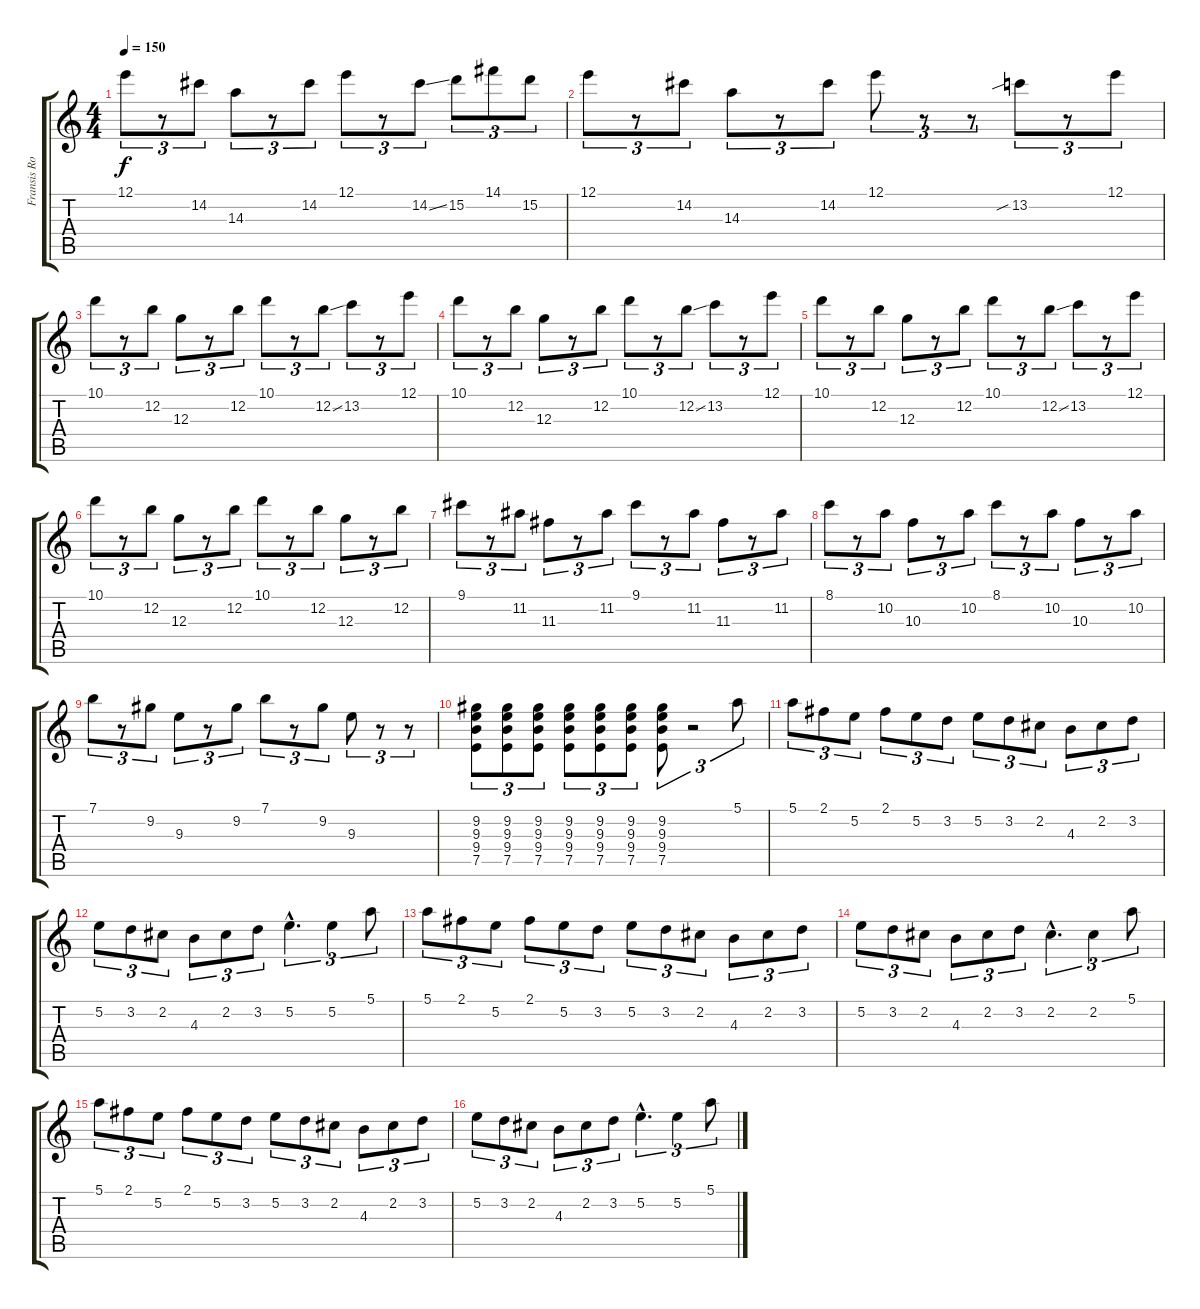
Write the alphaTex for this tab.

\track ("Fransis Rossi" "Fransis Ro") {instrument overdrivenguitar}
\staff {score tabs}
\tuning (E4 B3 G3 D3 A2 E2) {hide}
\ts (4 4)
\tempo 150
\clef g2
\ks c
12.1.8{tu (3 2) dy f} r.8{tu (3 2)} 14.2.8{tu (3 2)} 14.3.8{tu (3 2)} r.8{tu (3 2)} 14.2.8{tu (3 2)} 12.1.8{tu (3 2)} r.8{tu (3 2)} 14.2{ss}.8{tu (3 2)} 15.2.8{tu (3 2)} 14.1.8{tu (3 2)} 15.2.8{tu (3 2)} |
12.1.8{tu (3 2)} r.8{tu (3 2)} 14.2.8{tu (3 2)} 14.3.8{tu (3 2)} r.8{tu (3 2)} 14.2.8{tu (3 2)} 12.1.8{tu (3 2)} r.8{tu (3 2)} r.8{tu (3 2)} 13.2{sib}.8{tu (3 2)} r.8{tu (3 2)} 12.1.8{tu (3 2)} |
10.1.8{tu (3 2)} r.8{tu (3 2)} 12.2.8{tu (3 2)} 12.3.8{tu (3 2)} r.8{tu (3 2)} 12.2.8{tu (3 2)} 10.1.8{tu (3 2)} r.8{tu (3 2)} 12.2{ss}.8{tu (3 2)} 13.2.8{tu (3 2)} r.8{tu (3 2)} 12.1.8{tu (3 2)} |
10.1.8{tu (3 2)} r.8{tu (3 2)} 12.2.8{tu (3 2)} 12.3.8{tu (3 2)} r.8{tu (3 2)} 12.2.8{tu (3 2)} 10.1.8{tu (3 2)} r.8{tu (3 2)} 12.2{ss}.8{tu (3 2)} 13.2.8{tu (3 2)} r.8{tu (3 2)} 12.1.8{tu (3 2)} |
10.1.8{tu (3 2)} r.8{tu (3 2)} 12.2.8{tu (3 2)} 12.3.8{tu (3 2)} r.8{tu (3 2)} 12.2.8{tu (3 2)} 10.1.8{tu (3 2)} r.8{tu (3 2)} 12.2{ss}.8{tu (3 2)} 13.2.8{tu (3 2)} r.8{tu (3 2)} 12.1.8{tu (3 2)} |
10.1.8{tu (3 2)} r.8{tu (3 2)} 12.2.8{tu (3 2)} 12.3.8{tu (3 2)} r.8{tu (3 2)} 12.2.8{tu (3 2)} 10.1.8{tu (3 2)} r.8{tu (3 2)} 12.2.8{tu (3 2)} 12.3.8{tu (3 2)} r.8{tu (3 2)} 12.2.8{tu (3 2)} |
9.1.8{tu (3 2)} r.8{tu (3 2)} 11.2.8{tu (3 2)} 11.3.8{tu (3 2)} r.8{tu (3 2)} 11.2.8{tu (3 2)} 9.1.8{tu (3 2)} r.8{tu (3 2)} 11.2.8{tu (3 2)} 11.3.8{tu (3 2)} r.8{tu (3 2)} 11.2.8{tu (3 2)} |
8.1.8{tu (3 2)} r.8{tu (3 2)} 10.2.8{tu (3 2)} 10.3.8{tu (3 2)} r.8{tu (3 2)} 10.2.8{tu (3 2)} 8.1.8{tu (3 2)} r.8{tu (3 2)} 10.2.8{tu (3 2)} 10.3.8{tu (3 2)} r.8{tu (3 2)} 10.2.8{tu (3 2)} |
7.1.8{tu (3 2)} r.8{tu (3 2)} 9.2.8{tu (3 2)} 9.3.8{tu (3 2)} r.8{tu (3 2)} 9.2.8{tu (3 2)} 7.1.8{tu (3 2)} r.8{tu (3 2)} 9.2.8{tu (3 2)} 9.3.8{tu (3 2)} r.8{tu (3 2)} r.8{tu (3 2)} |
(9.2 9.3 9.4 7.5).8{tu (3 2)} (9.2 9.3 9.4 7.5).8{tu (3 2)} (9.2 9.3 9.4 7.5).8{tu (3 2)} (9.2 9.3 9.4 7.5).8{tu (3 2)} (9.2 9.3 9.4 7.5).8{tu (3 2)} (9.2 9.3 9.4 7.5).8{tu (3 2)} (9.2 9.3 9.4 7.5).8{tu (3 2)} r.2{tu (3 2)} 5.1.8{tu (3 2)} |
5.1.8{tu (3 2)} 2.1.8{tu (3 2)} 5.2.8{tu (3 2)} 2.1.8{tu (3 2)} 5.2.8{tu (3 2)} 3.2.8{tu (3 2)} 5.2.8{tu (3 2)} 3.2.8{tu (3 2)} 2.2.8{tu (3 2)} 4.3.8{tu (3 2)} 2.2.8{tu (3 2)} 3.2.8{tu (3 2)} |
5.2.8{tu (3 2)} 3.2.8{tu (3 2)} 2.2.8{tu (3 2)} 4.3.8{tu (3 2)} 2.2.8{tu (3 2)} 3.2.8{tu (3 2)} 5.2{hac}.4{d tu (3 2)} 5.2.4{tu (3 2)} 5.1.8{tu (3 2)} |
5.1.8{tu (3 2)} 2.1.8{tu (3 2)} 5.2.8{tu (3 2)} 2.1.8{tu (3 2)} 5.2.8{tu (3 2)} 3.2.8{tu (3 2)} 5.2.8{tu (3 2)} 3.2.8{tu (3 2)} 2.2.8{tu (3 2)} 4.3.8{tu (3 2)} 2.2.8{tu (3 2)} 3.2.8{tu (3 2)} |
5.2.8{tu (3 2)} 3.2.8{tu (3 2)} 2.2.8{tu (3 2)} 4.3.8{tu (3 2)} 2.2.8{tu (3 2)} 3.2.8{tu (3 2)} 2.2{hac}.4{d tu (3 2)} 2.2.4{tu (3 2)} 5.1.8{tu (3 2)} |
5.1.8{tu (3 2)} 2.1.8{tu (3 2)} 5.2.8{tu (3 2)} 2.1.8{tu (3 2)} 5.2.8{tu (3 2)} 3.2.8{tu (3 2)} 5.2.8{tu (3 2)} 3.2.8{tu (3 2)} 2.2.8{tu (3 2)} 4.3.8{tu (3 2)} 2.2.8{tu (3 2)} 3.2.8{tu (3 2)} |
5.2.8{tu (3 2)} 3.2.8{tu (3 2)} 2.2.8{tu (3 2)} 4.3.8{tu (3 2)} 2.2.8{tu (3 2)} 3.2.8{tu (3 2)} 5.2{hac}.4{d tu (3 2)} 5.2.4{tu (3 2)} 5.1.8{tu (3 2)}
